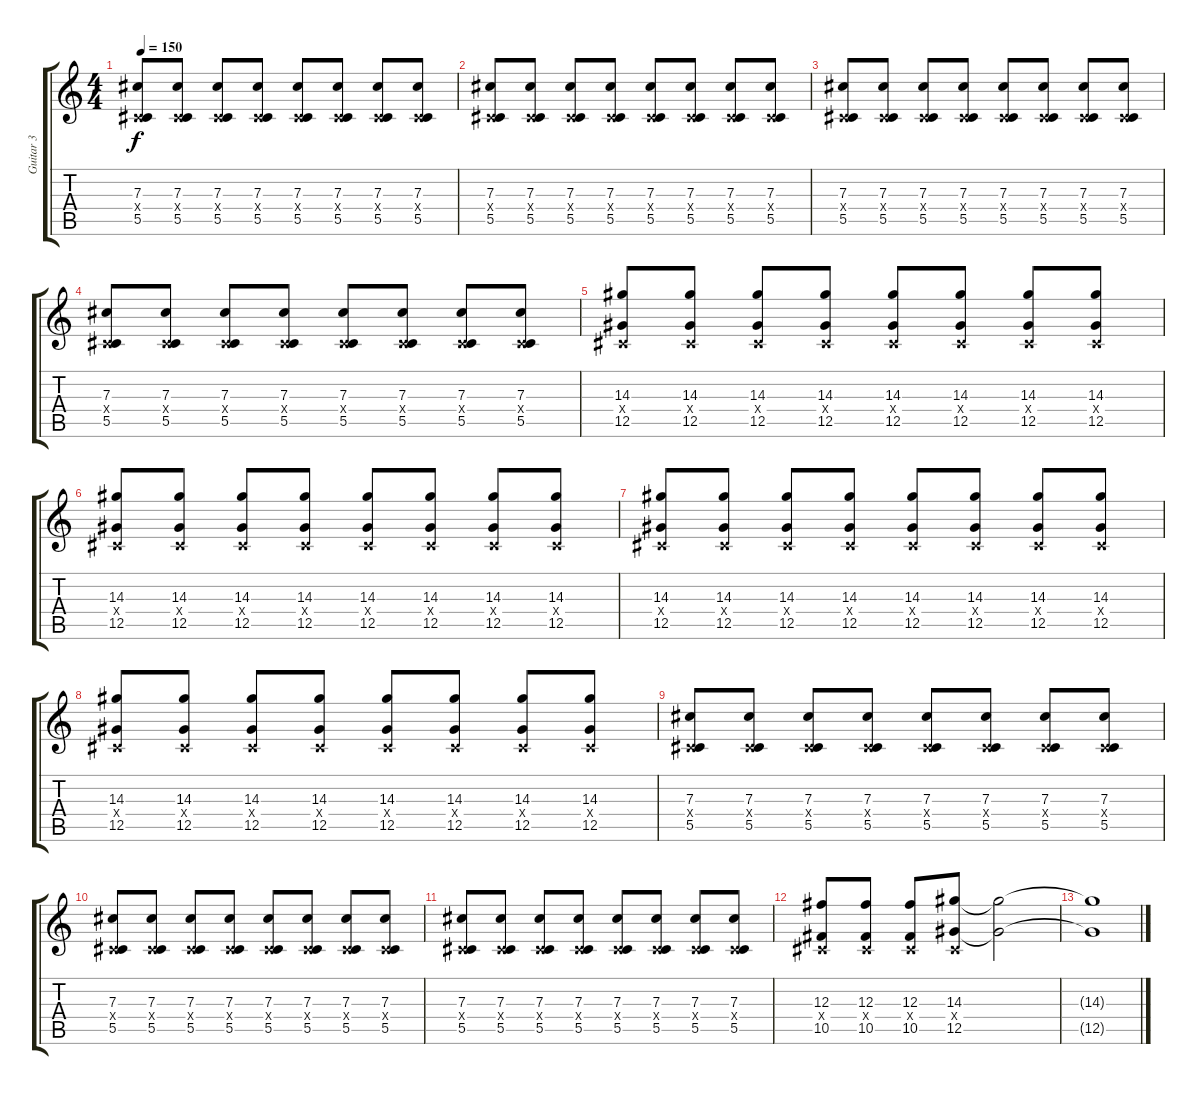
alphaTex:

\track ("Guitar 3" "Guitar 3") {instrument distortionguitar}
\staff {score tabs}
\tuning (Eb4 Bb3 Gb3 Db3 Ab2 Db2) {hide}
\ts (4 4)
\tempo 150
\clef g2
\ks c
(7.3 0.4{x} 5.5).8{dy f} (7.3 0.4{x} 5.5).8 (7.3 0.4{x} 5.5).8 (7.3 0.4{x} 5.5).8 (7.3 0.4{x} 5.5).8 (7.3 0.4{x} 5.5).8 (7.3 0.4{x} 5.5).8 (7.3 0.4{x} 5.5).8 |
(7.3 0.4{x} 5.5).8 (7.3 0.4{x} 5.5).8 (7.3 0.4{x} 5.5).8 (7.3 0.4{x} 5.5).8 (7.3 0.4{x} 5.5).8 (7.3 0.4{x} 5.5).8 (7.3 0.4{x} 5.5).8 (7.3 0.4{x} 5.5).8 |
(7.3 0.4{x} 5.5).8 (7.3 0.4{x} 5.5).8 (7.3 0.4{x} 5.5).8 (7.3 0.4{x} 5.5).8 (7.3 0.4{x} 5.5).8 (7.3 0.4{x} 5.5).8 (7.3 0.4{x} 5.5).8 (7.3 0.4{x} 5.5).8 |
(7.3 0.4{x} 5.5).8 (7.3 0.4{x} 5.5).8 (7.3 0.4{x} 5.5).8 (7.3 0.4{x} 5.5).8 (7.3 0.4{x} 5.5).8 (7.3 0.4{x} 5.5).8 (7.3 0.4{x} 5.5).8 (7.3 0.4{x} 5.5).8 |
(14.3 0.4{x} 12.5).8 (14.3 0.4{x} 12.5).8 (14.3 0.4{x} 12.5).8 (14.3 0.4{x} 12.5).8 (14.3 0.4{x} 12.5).8 (14.3 0.4{x} 12.5).8 (14.3 0.4{x} 12.5).8 (14.3 0.4{x} 12.5).8 |
(14.3 0.4{x} 12.5).8 (14.3 0.4{x} 12.5).8 (14.3 0.4{x} 12.5).8 (14.3 0.4{x} 12.5).8 (14.3 0.4{x} 12.5).8 (14.3 0.4{x} 12.5).8 (14.3 0.4{x} 12.5).8 (14.3 0.4{x} 12.5).8 |
(14.3 0.4{x} 12.5).8 (14.3 0.4{x} 12.5).8 (14.3 0.4{x} 12.5).8 (14.3 0.4{x} 12.5).8 (14.3 0.4{x} 12.5).8 (14.3 0.4{x} 12.5).8 (14.3 0.4{x} 12.5).8 (14.3 0.4{x} 12.5).8 |
(14.3 0.4{x} 12.5).8 (14.3 0.4{x} 12.5).8 (14.3 0.4{x} 12.5).8 (14.3 0.4{x} 12.5).8 (14.3 0.4{x} 12.5).8 (14.3 0.4{x} 12.5).8 (14.3 0.4{x} 12.5).8 (14.3 0.4{x} 12.5).8 |
(7.3 0.4{x} 5.5).8 (7.3 0.4{x} 5.5).8 (7.3 0.4{x} 5.5).8 (7.3 0.4{x} 5.5).8 (7.3 0.4{x} 5.5).8 (7.3 0.4{x} 5.5).8 (7.3 0.4{x} 5.5).8 (7.3 0.4{x} 5.5).8 |
(7.3 0.4{x} 5.5).8 (7.3 0.4{x} 5.5).8 (7.3 0.4{x} 5.5).8 (7.3 0.4{x} 5.5).8 (7.3 0.4{x} 5.5).8 (7.3 0.4{x} 5.5).8 (7.3 0.4{x} 5.5).8 (7.3 0.4{x} 5.5).8 |
(7.3 0.4{x} 5.5).8 (7.3 0.4{x} 5.5).8 (7.3 0.4{x} 5.5).8 (7.3 0.4{x} 5.5).8 (7.3 0.4{x} 5.5).8 (7.3 0.4{x} 5.5).8 (7.3 0.4{x} 5.5).8 (7.3 0.4{x} 5.5).8 |
(12.3 0.4{x} 10.5).8 (12.3 0.4{x} 10.5).8 (12.3 0.4{x} 10.5).8 (14.3 0.4{x} 12.5).8 (14.3{t} 12.5{t}).2 |
(14.3{t} 12.5{t}).1
